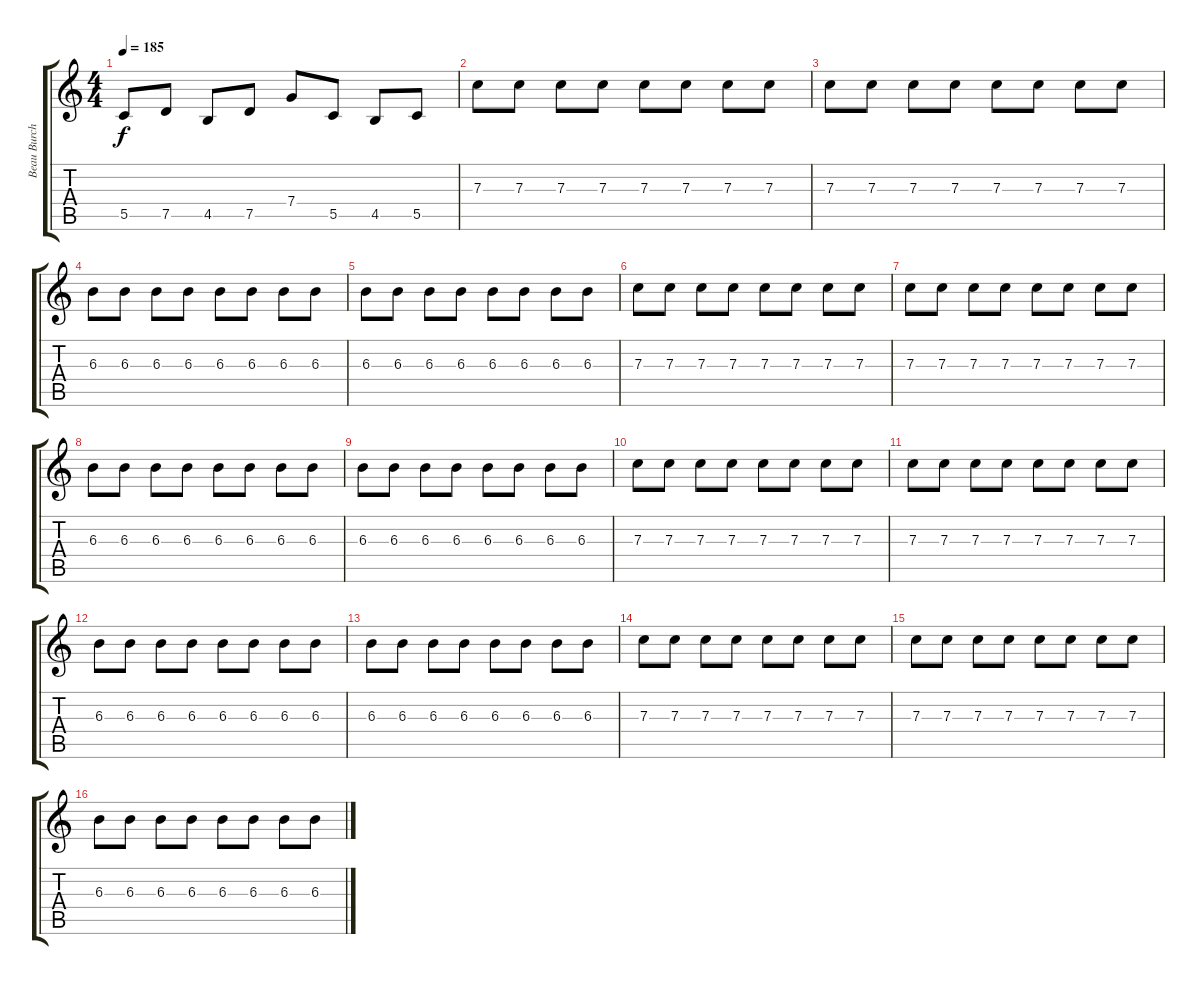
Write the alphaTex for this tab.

\track ("Beau Burchell" "Beau Burch") {instrument overdrivenguitar}
\staff {score tabs}
\tuning (D4 A3 F3 C3 G2 C2) {hide}
\ts (4 4)
\tempo 185
\clef g2
\ks c
5.5.8{dy f} 7.5.8 4.5.8 7.5.8 7.4.8 5.5.8 4.5.8 5.5.8 |
7.3.8 7.3.8 7.3.8 7.3.8 7.3.8 7.3.8 7.3.8 7.3.8 |
7.3.8 7.3.8 7.3.8 7.3.8 7.3.8 7.3.8 7.3.8 7.3.8 |
6.3.8 6.3.8 6.3.8 6.3.8 6.3.8 6.3.8 6.3.8 6.3.8 |
6.3.8 6.3.8 6.3.8 6.3.8 6.3.8 6.3.8 6.3.8 6.3.8 |
7.3.8 7.3.8 7.3.8 7.3.8 7.3.8 7.3.8 7.3.8 7.3.8 |
7.3.8 7.3.8 7.3.8 7.3.8 7.3.8 7.3.8 7.3.8 7.3.8 |
6.3.8 6.3.8 6.3.8 6.3.8 6.3.8 6.3.8 6.3.8 6.3.8 |
6.3.8 6.3.8 6.3.8 6.3.8 6.3.8 6.3.8 6.3.8 6.3.8 |
7.3.8 7.3.8 7.3.8 7.3.8 7.3.8 7.3.8 7.3.8 7.3.8 |
7.3.8 7.3.8 7.3.8 7.3.8 7.3.8 7.3.8 7.3.8 7.3.8 |
6.3.8 6.3.8 6.3.8 6.3.8 6.3.8 6.3.8 6.3.8 6.3.8 |
6.3.8 6.3.8 6.3.8 6.3.8 6.3.8 6.3.8 6.3.8 6.3.8 |
7.3.8 7.3.8 7.3.8 7.3.8 7.3.8 7.3.8 7.3.8 7.3.8 |
7.3.8 7.3.8 7.3.8 7.3.8 7.3.8 7.3.8 7.3.8 7.3.8 |
6.3.8 6.3.8 6.3.8 6.3.8 6.3.8 6.3.8 6.3.8 6.3.8
